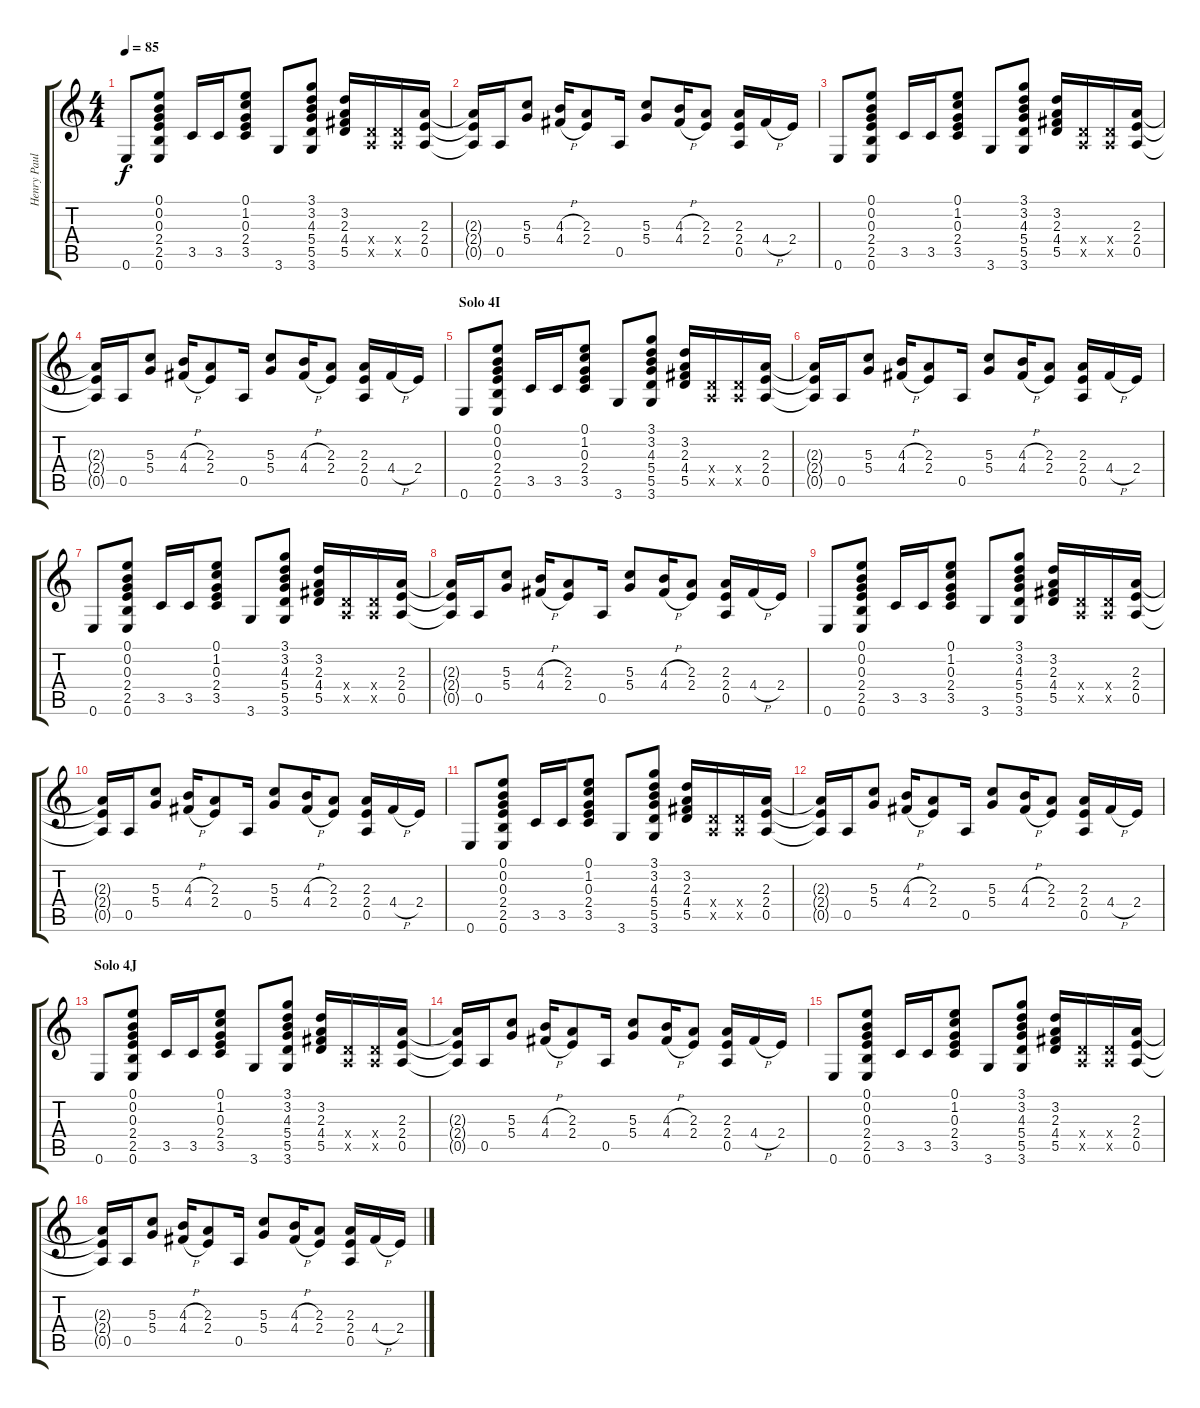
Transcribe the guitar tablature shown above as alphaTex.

\track ("Henry Paul Acoustic Rhythm" "Henry Paul") {instrument acousticguitarsteel}
\staff {score tabs}
\tuning (E4 B3 G3 D3 A2 E2) {hide}
\ts (4 4)
\tempo 85
\clef g2
\ks c
0.6.8{dy f} (0.1 0.2 0.3 2.4 2.5 0.6).8 3.5.16 3.5.16 (0.1 1.2 0.3 2.4 3.5).8 3.6.8 (3.1 3.2 4.3 5.4 5.5 3.6).8 (3.2 2.3 4.4 5.5).16 (0.4{x} 0.5{x}).16 (0.4{x} 0.5{x}).16 (2.3 2.4 0.5).16 |
(2.3{t} 2.4{t} 0.5{t}).16 0.5.16 (5.3 5.4).8 (4.3{h} 4.4{h}).16 (2.3 2.4).8 0.5.16 (5.3 5.4).8 (4.3{h} 4.4{h}).16 (2.3 2.4).8 (2.3 2.4 0.5).16 4.4{h}.16 2.4.16 |
0.6.8 (0.1 0.2 0.3 2.4 2.5 0.6).8 3.5.16 3.5.16 (0.1 1.2 0.3 2.4 3.5).8 3.6.8 (3.1 3.2 4.3 5.4 5.5 3.6).8 (3.2 2.3 4.4 5.5).16 (0.4{x} 0.5{x}).16 (0.4{x} 0.5{x}).16 (2.3 2.4 0.5).16 |
(2.3{t} 2.4{t} 0.5{t}).16 0.5.16 (5.3 5.4).8 (4.3{h} 4.4{h}).16 (2.3 2.4).8 0.5.16 (5.3 5.4).8 (4.3{h} 4.4{h}).16 (2.3 2.4).8 (2.3 2.4 0.5).16 4.4{h}.16 2.4.16 |
\section ("" "Solo 4I")
0.6.8 (0.1 0.2 0.3 2.4 2.5 0.6).8 3.5.16 3.5.16 (0.1 1.2 0.3 2.4 3.5).8 3.6.8 (3.1 3.2 4.3 5.4 5.5 3.6).8 (3.2 2.3 4.4 5.5).16 (0.4{x} 0.5{x}).16 (0.4{x} 0.5{x}).16 (2.3 2.4 0.5).16 |
(2.3{t} 2.4{t} 0.5{t}).16 0.5.16 (5.3 5.4).8 (4.3{h} 4.4{h}).16 (2.3 2.4).8 0.5.16 (5.3 5.4).8 (4.3{h} 4.4{h}).16 (2.3 2.4).8 (2.3 2.4 0.5).16 4.4{h}.16 2.4.16 |
0.6.8 (0.1 0.2 0.3 2.4 2.5 0.6).8 3.5.16 3.5.16 (0.1 1.2 0.3 2.4 3.5).8 3.6.8 (3.1 3.2 4.3 5.4 5.5 3.6).8 (3.2 2.3 4.4 5.5).16 (0.4{x} 0.5{x}).16 (0.4{x} 0.5{x}).16 (2.3 2.4 0.5).16 |
(2.3{t} 2.4{t} 0.5{t}).16 0.5.16 (5.3 5.4).8 (4.3{h} 4.4{h}).16 (2.3 2.4).8 0.5.16 (5.3 5.4).8 (4.3{h} 4.4{h}).16 (2.3 2.4).8 (2.3 2.4 0.5).16 4.4{h}.16 2.4.16 |
0.6.8 (0.1 0.2 0.3 2.4 2.5 0.6).8 3.5.16 3.5.16 (0.1 1.2 0.3 2.4 3.5).8 3.6.8 (3.1 3.2 4.3 5.4 5.5 3.6).8 (3.2 2.3 4.4 5.5).16 (0.4{x} 0.5{x}).16 (0.4{x} 0.5{x}).16 (2.3 2.4 0.5).16 |
(2.3{t} 2.4{t} 0.5{t}).16 0.5.16 (5.3 5.4).8 (4.3{h} 4.4{h}).16 (2.3 2.4).8 0.5.16 (5.3 5.4).8 (4.3{h} 4.4{h}).16 (2.3 2.4).8 (2.3 2.4 0.5).16 4.4{h}.16 2.4.16 |
0.6.8 (0.1 0.2 0.3 2.4 2.5 0.6).8 3.5.16 3.5.16 (0.1 1.2 0.3 2.4 3.5).8 3.6.8 (3.1 3.2 4.3 5.4 5.5 3.6).8 (3.2 2.3 4.4 5.5).16 (0.4{x} 0.5{x}).16 (0.4{x} 0.5{x}).16 (2.3 2.4 0.5).16 |
(2.3{t} 2.4{t} 0.5{t}).16 0.5.16 (5.3 5.4).8 (4.3{h} 4.4{h}).16 (2.3 2.4).8 0.5.16 (5.3 5.4).8 (4.3{h} 4.4{h}).16 (2.3 2.4).8 (2.3 2.4 0.5).16 4.4{h}.16 2.4.16 |
\section ("" "Solo 4J")
0.6.8 (0.1 0.2 0.3 2.4 2.5 0.6).8 3.5.16 3.5.16 (0.1 1.2 0.3 2.4 3.5).8 3.6.8 (3.1 3.2 4.3 5.4 5.5 3.6).8 (3.2 2.3 4.4 5.5).16 (0.4{x} 0.5{x}).16 (0.4{x} 0.5{x}).16 (2.3 2.4 0.5).16 |
(2.3{t} 2.4{t} 0.5{t}).16 0.5.16 (5.3 5.4).8 (4.3{h} 4.4{h}).16 (2.3 2.4).8 0.5.16 (5.3 5.4).8 (4.3{h} 4.4{h}).16 (2.3 2.4).8 (2.3 2.4 0.5).16 4.4{h}.16 2.4.16 |
0.6.8 (0.1 0.2 0.3 2.4 2.5 0.6).8 3.5.16 3.5.16 (0.1 1.2 0.3 2.4 3.5).8 3.6.8 (3.1 3.2 4.3 5.4 5.5 3.6).8 (3.2 2.3 4.4 5.5).16 (0.4{x} 0.5{x}).16 (0.4{x} 0.5{x}).16 (2.3 2.4 0.5).16 |
(2.3{t} 2.4{t} 0.5{t}).16 0.5.16 (5.3 5.4).8 (4.3{h} 4.4{h}).16 (2.3 2.4).8 0.5.16 (5.3 5.4).8 (4.3{h} 4.4{h}).16 (2.3 2.4).8 (2.3 2.4 0.5).16 4.4{h}.16 2.4.16
